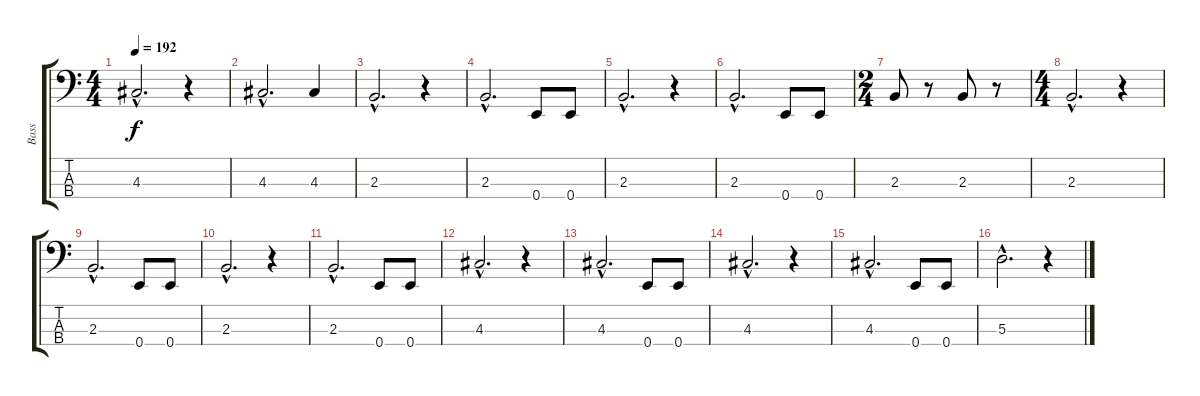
\track ("Bass" "Bass") {instrument electricbasspick}
\staff {score tabs}
\tuning (G2 D2 A1 E1) {hide}
\ts (4 4)
\tempo 192
\clef f4
\ks c
4.3{hac}.2{d dy f} r.4 |
4.3{hac}.2{d} 4.3.4 |
2.3{hac}.2{d} r.4 |
2.3{hac}.2{d} 0.4.8 0.4.8 |
2.3{hac}.2{d} r.4 |
2.3{hac}.2{d} 0.4.8 0.4.8 |
\ts (2 4)
2.3.8 r.8 2.3.8 r.8 |
\ts (4 4)
2.3{hac}.2{d} r.4 |
2.3{hac}.2{d} 0.4.8 0.4.8 |
2.3{hac}.2{d} r.4 |
2.3{hac}.2{d} 0.4.8 0.4.8 |
4.3{hac}.2{d} r.4 |
4.3{hac}.2{d} 0.4.8 0.4.8 |
4.3{hac}.2{d} r.4 |
4.3{hac}.2{d} 0.4.8 0.4.8 |
5.3{hac}.2{d} r.4
